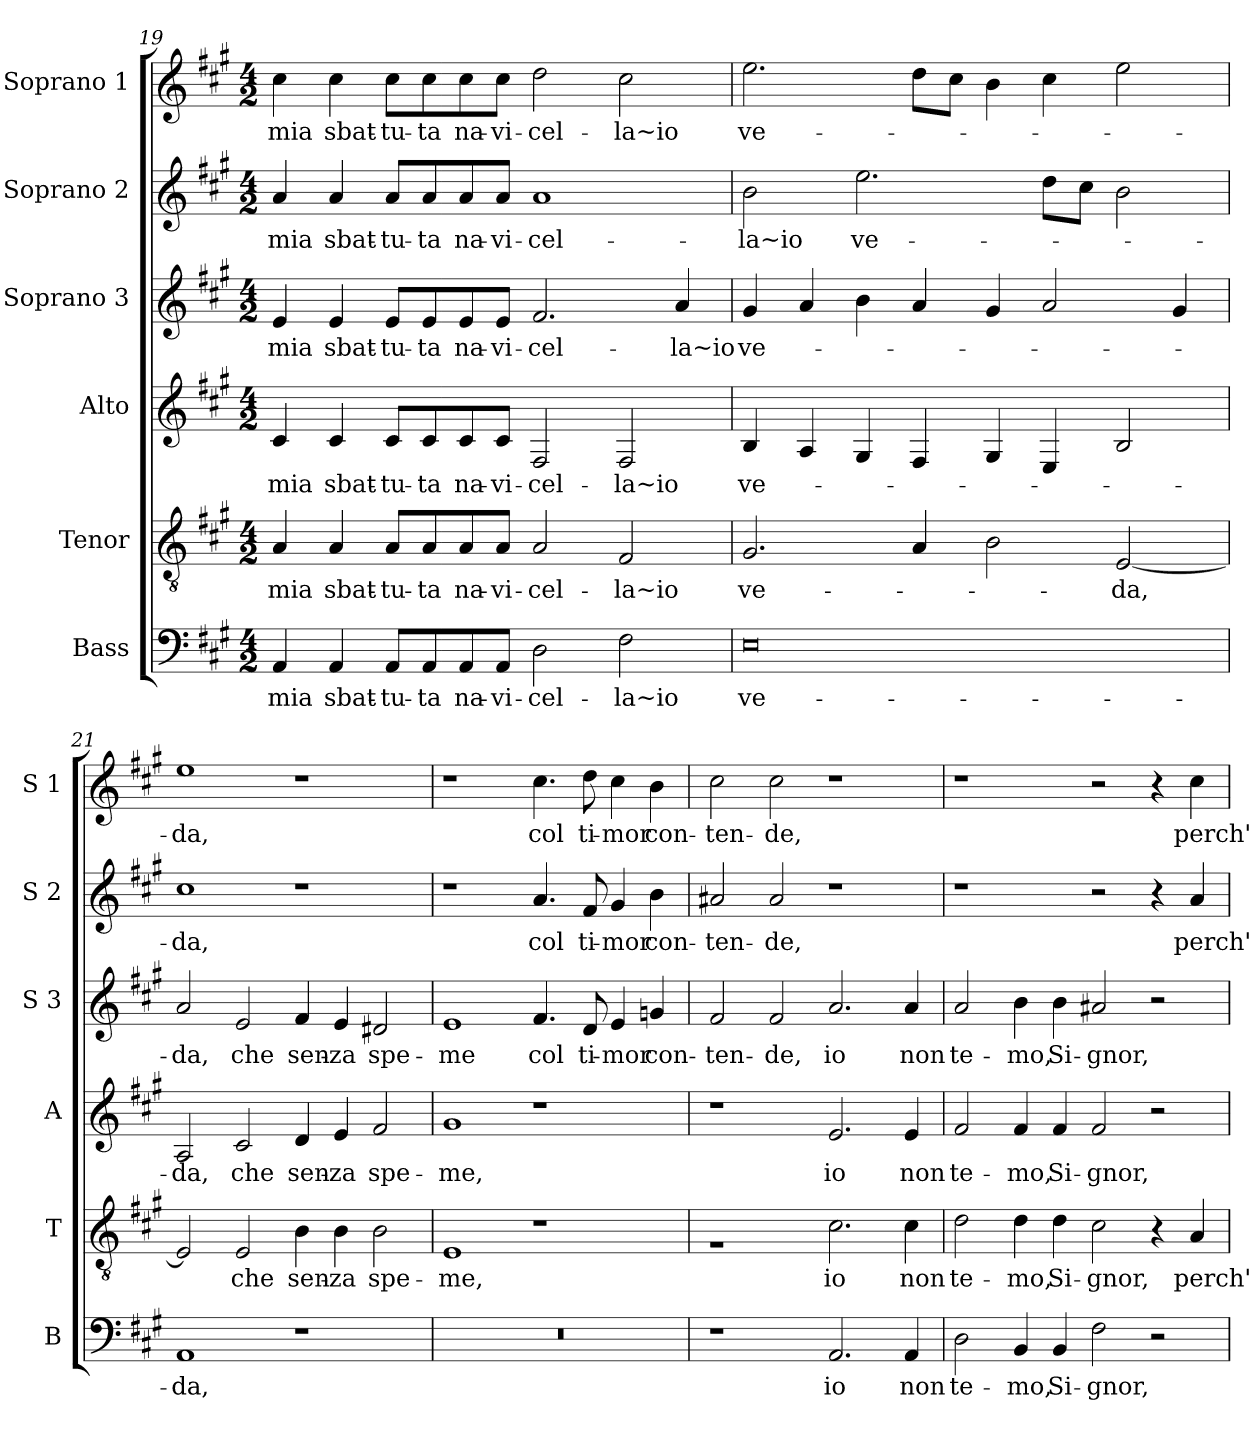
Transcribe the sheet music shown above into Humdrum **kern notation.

**kern	**text	**kern	**text	**kern	**text	**kern	**text	**kern	**text	**kern	**text
*part6	*part6	*part5	*part5	*part4	*part4	*part3	*part3	*part2	*part2	*part1	*part1
*staff6	*staff6	*staff5	*staff5	*staff4	*staff4	*staff3	*staff3	*staff2	*staff2	*staff1	*staff1
*I"Bass	*	*I"Tenor	*	*I"Alto	*	*I"Soprano 3	*	*I"Soprano 2	*	*I"Soprano 1	*
*I'B	*	*I'T	*	*I'A	*	*I'S 3	*	*I'S 2	*	*I'S 1	*
*clefF4	*	*clefGv2	*	*clefG2	*	*clefG2	*	*clefG2	*	*clefG2	*
*k[f#c#g#]	*	*k[f#c#g#]	*	*k[f#c#g#]	*	*k[f#c#g#]	*	*k[f#c#g#]	*	*k[f#c#g#]	*
*A:	*	*A:	*	*A:	*	*A:	*	*A:	*	*A:	*
*M4/2	*	*M4/2	*	*M4/2	*	*M4/2	*	*M4/2	*	*M4/2	*
=19	=19	=19	=19	=19	=19	=19	=19	=19	=19	=19	=19
!	!LO:LY:b	!	!LO:LY:b	!	!LO:LY:b	!	!LO:LY:b	!	!LO:LY:b	!	!LO:LY:b
4AA/	mia	4A/	mia	4c#/	mia	4e/	mia	4a/	mia	4cc#\	mia
!	!LO:LY:b	!	!LO:LY:b	!	!LO:LY:b	!	!LO:LY:b	!	!LO:LY:b	!	!LO:LY:b
4AA/	sbat-	4A/	sbat-	4c#/	sbat-	4e/	sbat-	4a/	sbat-	4cc#\	sbat-
!	!LO:LY:b	!	!LO:LY:b	!	!LO:LY:b	!	!LO:LY:b	!	!LO:LY:b	!	!LO:LY:b
8AA/L	-tu-	8A/L	-tu-	8c#/L	-tu-	8e/L	-tu-	8a/L	-tu-	8cc#\L	-tu-
!	!LO:LY:b	!	!LO:LY:b	!	!LO:LY:b	!	!LO:LY:b	!	!LO:LY:b	!	!LO:LY:b
8AA/	-ta	8A/	-ta	8c#/	-ta	8e/	-ta	8a/	-ta	8cc#\	-ta
!	!LO:LY:b	!	!LO:LY:b	!	!LO:LY:b	!	!LO:LY:b	!	!LO:LY:b	!	!LO:LY:b
8AA/	na-	8A/	na-	8c#/	na-	8e/	na-	8a/	na-	8cc#\	na-
!	!LO:LY:b	!	!LO:LY:b	!	!LO:LY:b	!	!LO:LY:b	!	!LO:LY:b	!	!LO:LY:b
8AA/J	-vi-	8A/J	-vi-	8c#/J	-vi-	8e/J	-vi-	8a/J	-vi-	8cc#\J	-vi-
!	!LO:LY:b	!	!LO:LY:b	!	!LO:LY:b	!	!LO:LY:b	!	!LO:LY:b	!	!LO:LY:b
2D\	-cel-	2A/	-cel-	2F#/	-cel-	2.f#/	-cel-	1a	-cel-	2dd\	-cel-
!	!LO:LY:b	!	!LO:LY:b	!	!LO:LY:b	!	!	!	!	!	!LO:LY:b
2F#\	-la~io	2F#/	-la~io	2F#/	-la~io	.	.	.	.	2cc#\	-la~io
!	!	!	!	!	!	!	!LO:LY:b	!	!	!	!
.	.	.	.	.	.	4a/	-la~io	.	.	.	.
!!LO:PB:g=z
=20	=20	=20	=20	=20	=20	=20	=20	=20	=20	=20	=20
!	!LO:LY:b	!	!LO:LY:b	!	!LO:LY:b	!	!LO:LY:b	!	!LO:LY:b	!	!LO:LY:b
0E	ve-	2.G#/	ve-	4B/	ve-	4g#/	ve-	2b\	-la~io	2.ee\	ve-
.	.	.	.	4A/	.	4a/	.	.	.	.	.
!	!	!	!	!	!	!	!	!	!LO:LY:b	!	!
.	.	.	.	4G#/	.	4b\	.	2.ee\	ve-	.	.
.	.	4A/	.	4F#/	.	4a/	.	.	.	8dd\L	.
.	.	.	.	.	.	.	.	.	.	8cc#\J	.
.	.	2B\	.	4G#/	.	4g#/	.	.	.	4b\	.
.	.	.	.	4E/	.	2a/	.	8dd\L	.	4cc#\	.
.	.	.	.	.	.	.	.	8cc#\J	.	.	.
!	!	!	!LO:LY:b	!	!	!	!	!	!	!	!
.	.	[2E/	-da,	2B/	.	.	.	2b\	.	2ee\	.
.	.	.	.	.	.	4g#/	.	.	.	.	.
=21	=21	=21	=21	=21	=21	=21	=21	=21	=21	=21	=21
!	!LO:LY:b	!	!	!	!LO:LY:b	!	!LO:LY:b	!	!LO:LY:b	!	!LO:LY:b
1AA	-da,	2E/]	.	2A/	-da,	2a/	-da,	1cc#	-da,	1ee	-da,
!	!	!	!LO:LY:b	!	!LO:LY:b	!	!LO:LY:b	!	!	!	!
.	.	2E/	che	2c#/	che	2e/	che	.	.	.	.
!	!	!	!LO:LY:b	!	!LO:LY:b	!	!LO:LY:b	!	!	!	!
1r	.	4B\	sen-	4d/	sen-	4f#/	sen-	1r	.	1r	.
!	!	!	!LO:LY:b	!	!LO:LY:b	!	!LO:LY:b	!	!	!	!
.	.	4B\	-za	4e/	-za	4e/	-za	.	.	.	.
!	!	!	!LO:LY:b	!	!LO:LY:b	!	!LO:LY:b	!	!	!	!
.	.	2B\	spe-	2f#/	spe-	2d#X/	spe-	.	.	.	.
=22	=22	=22	=22	=22	=22	=22	=22	=22	=22	=22	=22
!	!	!	!LO:LY:b	!	!LO:LY:b	!	!LO:LY:b	!	!	!	!
0r	.	1E	-me,	1g#	-me,	1e	-me	1r	.	1r	.
!	!	!	!	!	!	!	!LO:LY:b	!	!LO:LY:b	!	!LO:LY:b
.	.	1r	.	1r	.	4.f#/	col	4.a/	col	4.cc#\	col
!	!	!	!	!	!	!	!LO:LY:b	!	!LO:LY:b	!	!LO:LY:b
.	.	.	.	.	.	8d/	ti-	8f#/	ti-	8dd\	ti-
!	!	!	!	!	!	!	!LO:LY:b	!	!LO:LY:b	!	!LO:LY:b
.	.	.	.	.	.	4e/	-mor	4g#/	-mor	4cc#\	-mor
!	!	!	!	!	!	!	!LO:LY:b	!	!LO:LY:b	!	!LO:LY:b
.	.	.	.	.	.	4gn/	con-	4b\	con-	4b\	con-
!!LO:LB:g=z
=23	=23	=23	=23	=23	=23	=23	=23	=23	=23	=23	=23
!	!	!	!	!	!	!	!LO:LY:b	!	!LO:LY:b	!	!LO:LY:b
1r	.	1rG	.	1r	.	2f#/	-ten-	2a#X/	-ten-	2cc#\	-ten-
!	!	!	!	!	!	!	!LO:LY:b	!	!LO:LY:b	!	!LO:LY:b
.	.	.	.	.	.	2f#/	-de,	2a#/	-de,	2cc#\	-de,
!	!LO:LY:b	!	!LO:LY:b	!	!LO:LY:b	!	!LO:LY:b	!	!	!	!
2.AA/	io	2.c#\	io	2.e/	io	2.a/	io	1r	.	1r	.
!	!LO:LY:b	!	!LO:LY:b	!	!LO:LY:b	!	!LO:LY:b	!	!	!	!
4AA/	non	4c#\	non	4e/	non	4a/	non	.	.	.	.
=24	=24	=24	=24	=24	=24	=24	=24	=24	=24	=24	=24
!	!LO:LY:b	!	!LO:LY:b	!	!LO:LY:b	!	!LO:LY:b	!	!	!	!
2D\	te-	2d\	te-	2f#/	te-	2a/	te-	1r	.	1r	.
!	!LO:LY:b	!	!LO:LY:b	!	!LO:LY:b	!	!LO:LY:b	!	!	!	!
4BB/	-mo,	4d\	-mo,	4f#/	-mo,	4b\	-mo,	.	.	.	.
!	!LO:LY:b	!	!LO:LY:b	!	!LO:LY:b	!	!LO:LY:b	!	!	!	!
4BB/	Si-	4d\	Si-	4f#/	Si-	4b\	Si-	.	.	.	.
!	!LO:LY:b	!	!LO:LY:b	!	!LO:LY:b	!	!LO:LY:b	!	!	!	!
2F#\	-gnor,	2c#\	-gnor,	2f#/	-gnor,	2a#X/	-gnor,	2r	.	2r	.
2r	.	4r	.	2r	.	2r	.	4r	.	4r	.
!	!	!	!LO:LY:b	!	!	!	!	!	!LO:LY:b	!	!LO:LY:b
.	.	4A/	perch'	.	.	.	.	4a/	perch'	4cc#\	perch'
=	=	=	=	=	=	=	=	=	=	=	=
*-	*-	*-	*-	*-	*-	*-	*-	*-	*-	*-	*-
